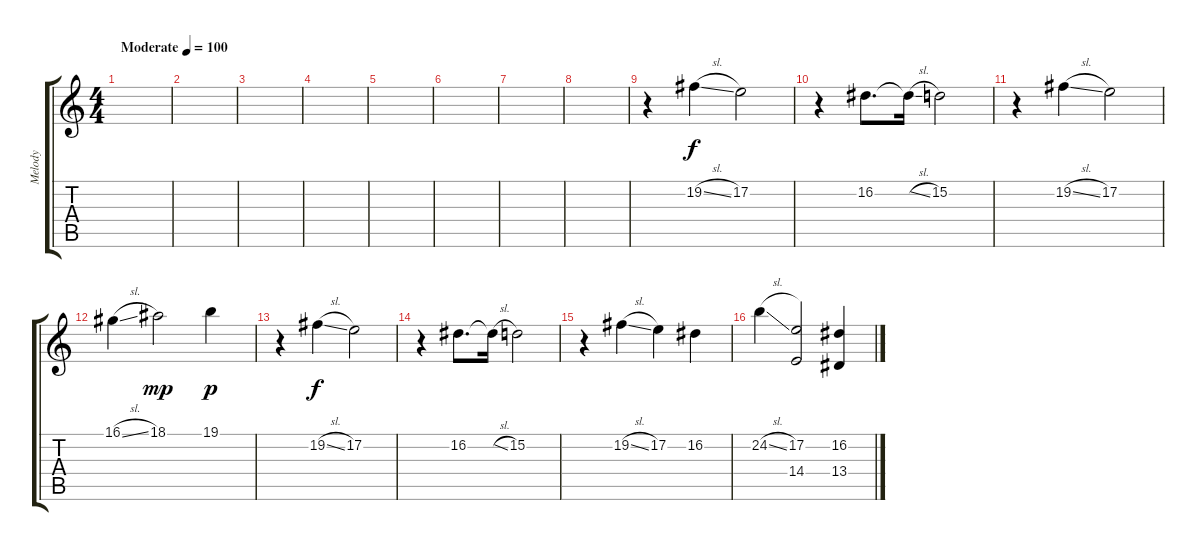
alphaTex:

\track ("Melody" "Melody") {instrument panflute}
\staff {score tabs}
\tuning (E4 B3 G3 D3 A2 E2) {hide}
\ts (4 4)
\tempo (100 "Moderate")
\clef g2
\ks c
|
|
|
|
|
|
|
|
r.4 19.2{sl}.4 17.2.2 |
r.4 16.2.8{d} 16.2{sl t}.16 15.2.2 |
r.4 19.2{sl}.4 17.2.2 |
16.1{sl}.4 18.1.2{dy mp} 19.1.4{dy p} |
r.4 19.2{sl}.4{dy f} 17.2.2 |
r.4 16.2.8{d} 16.2{sl t}.16 15.2.2 |
r.4 19.2{sl}.4 17.2.4 16.2.4 |
24.2{sl}.4 (17.2 14.4).2 (16.2 13.4).4
